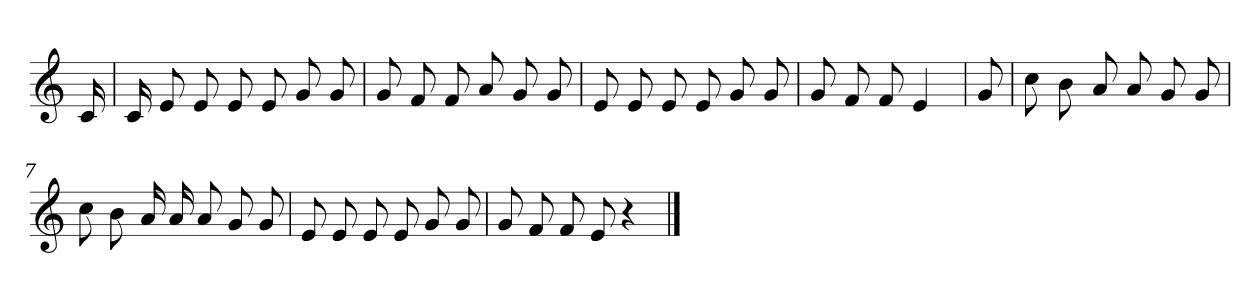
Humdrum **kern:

**kern
*part1
*staff1
*clefG2
*k[]
*C:
=
16c
=1
16c
8e
8e
8e
8e
8g
8g
=2
8g
8f
8f
8a
8g
8g
=3
8e
8e
8e
8e
8g
8g
=4
8g
8f
8f
4e
=5
8g
=6
8cc
8b
8a
8a
8g
8g
=7
8cc
8b
16a
16a
8a
8g
8g
=8
8e
8e
8e
8e
8g
8g
=9
8g
8f
8f
8e
4r
==
*-
